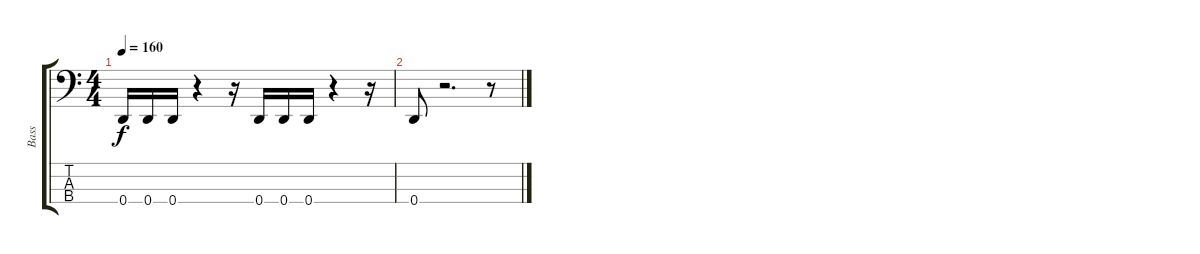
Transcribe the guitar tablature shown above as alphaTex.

\track ("Bass" "Bass") {instrument electricbasspick}
\staff {score tabs}
\tuning (G2 D2 A1 D1) {hide}
\ts (4 4)
\tempo 160
\clef f4
\ks c
0.4.16{dy f} 0.4.16 0.4.16 r.4 r.16 0.4.16 0.4.16 0.4.16 r.4 r.16 |
0.4.8 r.2{d} r.8
